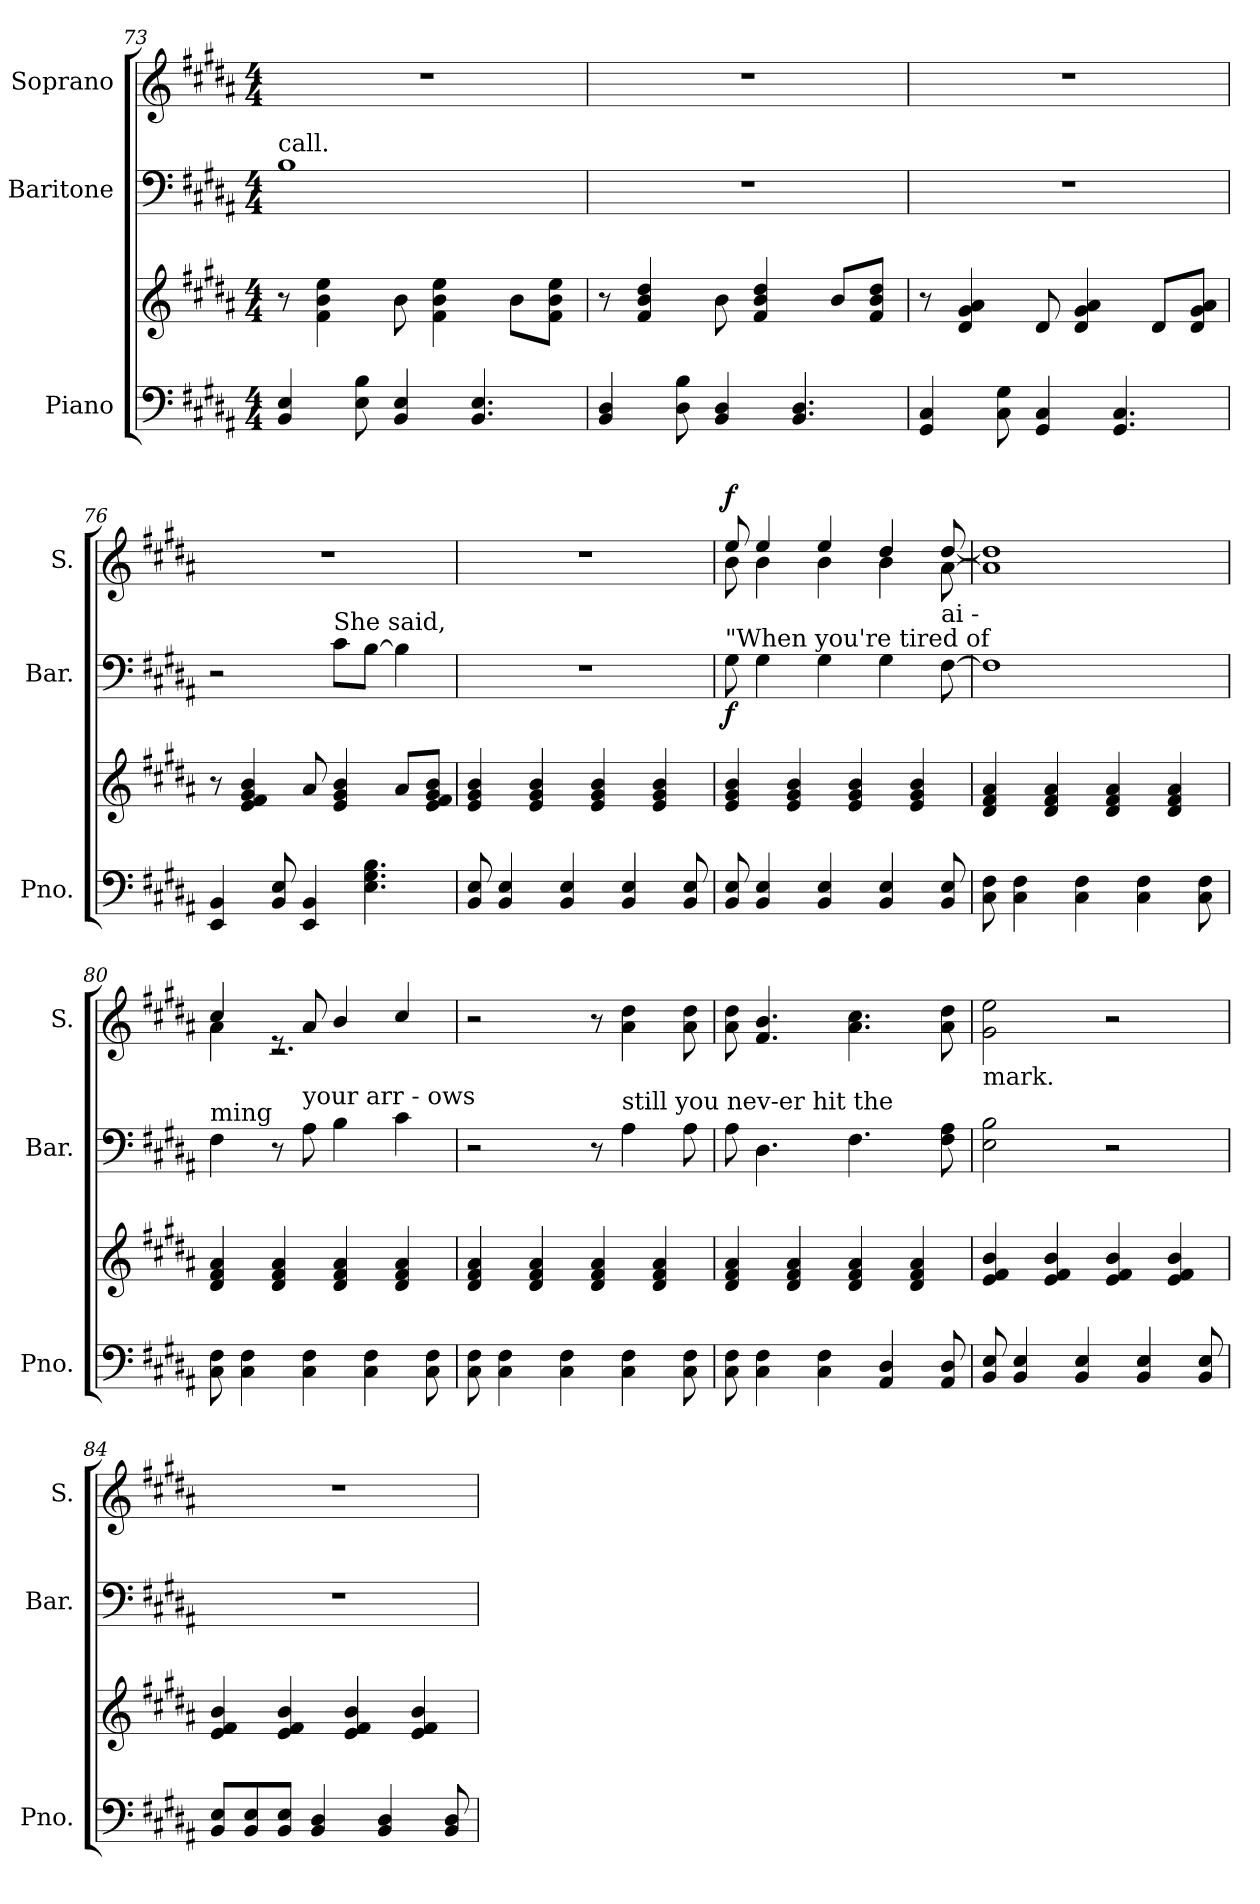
**kern	**kern	**kern	**dynam	**kern	**dynam
*part3	*part3	*part2	*part2	*part1	*part1
*staff4	*staff3	*staff2	*staff2	*staff1	*staff1
*I"Piano	*	*I"Baritone	*	*I"Soprano	*
*I'Pno.	*	*I'Bar.	*	*I'S.	*
!!LO:LB:g=z
*clefF4	*clefG2	*clefF4	*	*clefG2	*
*k[f#c#g#d#a#]	*k[f#c#g#d#a#]	*k[f#c#g#d#a#]	*	*k[f#c#g#d#a#]	*
*M4/4	*M4/4	*M4/4	*	*M4/4	*
=73	=73	=73	=73	=73	=73
!	!	!LO:TX:a:t=call.	!	!	!
4BB/ 4E/	8r	1B	.	1r	.
.	4f#\ 4b\ 4ee\	.	.	.	.
8E\ 8B\	.	.	.	.	.
4BB/ 4E/	8b\	.	.	.	.
.	4f#\ 4b\ 4ee\	.	.	.	.
4.BB/ 4.E/	.	.	.	.	.
.	8b\L	.	.	.	.
.	8f#\ 8b\ 8ee\J	.	.	.	.
=74	=74	=74	=74	=74	=74
4BB/ 4D#/	8r	1r	.	1r	.
.	4f#/ 4b/ 4dd#/	.	.	.	.
8D#\ 8B\	.	.	.	.	.
4BB/ 4D#/	8b\	.	.	.	.
.	4f#/ 4b/ 4dd#/	.	.	.	.
4.BB/ 4.D#/	.	.	.	.	.
.	8b/L	.	.	.	.
.	8f#/ 8b/ 8dd#/J	.	.	.	.
=75	=75	=75	=75	=75	=75
4GG#/ 4C#/	8r	1r	.	1r	.
.	4d#/ 4g#/ 4a#/	.	.	.	.
8C#\ 8G#\	.	.	.	.	.
4GG#/ 4C#/	8d#/	.	.	.	.
.	4d#/ 4g#/ 4a#/	.	.	.	.
4.GG#/ 4.C#/	.	.	.	.	.
.	8d#/L	.	.	.	.
.	8d#/ 8g#/ 8a#/J	.	.	.	.
=76	=76	=76	=76	=76	=76
4EE/ 4BB/	8r	2r	.	1r	.
.	4e/ 4f#/ 4g#/ 4b/	.	.	.	.
8BB/ 8E/	.	.	.	.	.
4EE/ 4BB/	8a#/	.	.	.	.
!	!	!LO:TX:a:t=She   said,	!	!	!
.	4e/ 4g#/ 4b/	8c#\L	.	.	.
4.E\ 4.G#\ 4.B\	.	[8B\J	.	.	.
.	8a#/L	4B\]	.	.	.
.	8e/ 8f#/ 8g#/ 8b/J	.	.	.	.
!!LO:LB:g=z
=77	=77	=77	=77	=77	=77
8BB/ 8E/	4e/ 4g#/ 4b/	1r	.	1r	.
4BB/ 4E/	.	.	.	.	.
.	4e/ 4g#/ 4b/	.	.	.	.
4BB/ 4E/	.	.	.	.	.
.	4e/ 4g#/ 4b/	.	.	.	.
4BB/ 4E/	.	.	.	.	.
.	4e/ 4g#/ 4b/	.	.	.	.
8BB/ 8E/	.	.	.	.	.
=78	=78	=78	=78	=78	=78
*	*	*	*	*^	*
!	!	!LO:TX:a:t="When you're tired   of	!	!	!	!
!	!	!	!LO:DY:b	!	!	!LO:DY:a
8BB/ 8E/	4e/ 4g#/ 4b/	8G#\	f	8b\	8ee/	f
4BB/ 4E/	.	4G#\	.	4b\	4ee/	.
.	4e/ 4g#/ 4b/	.	.	.	.	.
4BB/ 4E/	.	4G#\	.	4b\	4ee/	.
.	4e/ 4g#/ 4b/	.	.	.	.	.
4BB/ 4E/	.	4G#\	.	4b\	4dd#/	.
.	4e/ 4g#/ 4b/	.	.	.	.	.
!	!	!LO:TX:a:t=ai -	!	!	!	!
8BB/ 8E/	.	[8F#\	.	[8a#\	[8dd#/	.
*	*	*	*	*v	*v	*
=79	=79	=79	=79	=79	=79
8C#\ 8F#\	4d#/ 4f#/ 4a#/	1F#]	.	1a#] 1dd#]	.
4C#\ 4F#\	.	.	.	.	.
.	4d#/ 4f#/ 4a#/	.	.	.	.
4C#\ 4F#\	.	.	.	.	.
.	4d#/ 4f#/ 4a#/	.	.	.	.
4C#\ 4F#\	.	.	.	.	.
.	4d#/ 4f#/ 4a#/	.	.	.	.
8C#\ 8F#\	.	.	.	.	.
=80	=80	=80	=80	=80	=80
*	*	*	*	*^	*
!	!	!LO:TX:a:t=ming	!	!	!	!
8C#\ 8F#\	4d#/ 4f#/ 4a#/	4F#\	.	4a#\	4cc#/	.
4C#\ 4F#\	.	.	.	.	.	.
.	4d#/ 4f#/ 4a#/	8r	.	8re	2.r	.
!	!	!LO:TX:a:t=your  arr  -  ows	!	!	!	!
4C#\ 4F#\	.	8A#\	.	8a#/	.	.
.	4d#/ 4f#/ 4a#/	4B\	.	4b/	.	.
4C#\ 4F#\	.	.	.	.	.	.
.	4d#/ 4f#/ 4a#/	4c#\	.	4cc#/	.	.
8C#\ 8F#\	.	.	.	.	.	.
*	*	*	*	*v	*v	*
!!LO:PB:g=z
=81	=81	=81	=81	=81	=81
8C#\ 8F#\	4d#/ 4f#/ 4a#/	2r	.	2r	.
4C#\ 4F#\	.	.	.	.	.
.	4d#/ 4f#/ 4a#/	.	.	.	.
4C#\ 4F#\	.	.	.	.	.
.	4d#/ 4f#/ 4a#/	8r	.	8r	.
!	!	!LO:TX:a:t=still   you  nev-er            hit           the	!	!	!
4C#\ 4F#\	.	4A#\	.	4a#\ 4dd#\	.
.	4d#/ 4f#/ 4a#/	.	.	.	.
8C#\ 8F#\	.	8A#\	.	8a#\ 8dd#\	.
=82	=82	=82	=82	=82	=82
8C#\ 8F#\	4d#/ 4f#/ 4a#/	8A#\	.	8a#\ 8dd#\	.
4C#\ 4F#\	.	4.D#\	.	4.f#/ 4.b/	.
.	4d#/ 4f#/ 4a#/	.	.	.	.
4C#\ 4F#\	.	.	.	.	.
.	4d#/ 4f#/ 4a#/	4.F#\	.	4.a#\ 4.cc#\	.
4AA#/ 4D#/	.	.	.	.	.
.	4d#/ 4f#/ 4a#/	.	.	.	.
8AA#/ 8D#/	.	8F#\ 8A#\	.	8a#\ 8dd#\	.
=83	=83	=83	=83	=83	=83
!	!	!LO:TX:a:t=mark.	!	!	!
8BB/ 8E/	4e/ 4f#/ 4b/	2E\ 2B\	.	2g#\ 2ee\	.
4BB/ 4E/	.	.	.	.	.
.	4e/ 4f#/ 4b/	.	.	.	.
4BB/ 4E/	.	.	.	.	.
.	4e/ 4f#/ 4b/	2r	.	2r	.
4BB/ 4E/	.	.	.	.	.
.	4e/ 4f#/ 4b/	.	.	.	.
8BB/ 8E/	.	.	.	.	.
=84	=84	=84	=84	=84	=84
8BB/ 8E/L	4e/ 4f#/ 4b/	1r	.	1r	.
8BB/ 8E/	.	.	.	.	.
8BB/ 8E/J	4e/ 4f#/ 4b/	.	.	.	.
4BB/ 4D#/	.	.	.	.	.
.	4e/ 4f#/ 4b/	.	.	.	.
4BB/ 4D#/	.	.	.	.	.
.	4e/ 4f#/ 4b/	.	.	.	.
8BB/ 8D#/	.	.	.	.	.
=	=	=	=	=	=
*-	*-	*-	*-	*-	*-
